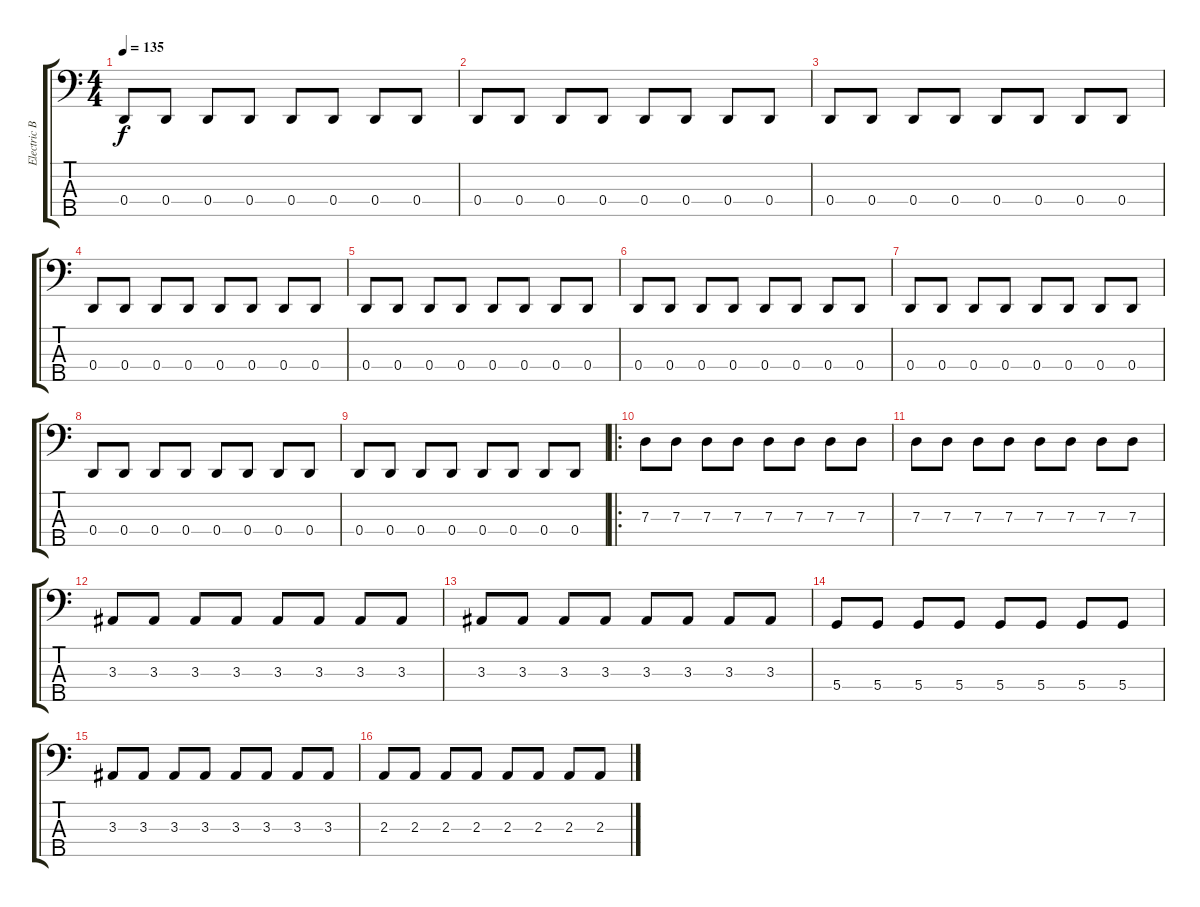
\track ("Electric Bass" "Electric B") {instrument electricbasspick}
\staff {score tabs}
\tuning (F2 C2 G1 D1 A0) {hide}
\ts (4 4)
\tempo 135
\clef f4
\ks c
0.4.8{dy f} 0.4.8 0.4.8 0.4.8 0.4.8 0.4.8 0.4.8 0.4.8 |
0.4.8 0.4.8 0.4.8 0.4.8 0.4.8 0.4.8 0.4.8 0.4.8 |
0.4.8 0.4.8 0.4.8 0.4.8 0.4.8 0.4.8 0.4.8 0.4.8 |
0.4.8 0.4.8 0.4.8 0.4.8 0.4.8 0.4.8 0.4.8 0.4.8 |
0.4.8 0.4.8 0.4.8 0.4.8 0.4.8 0.4.8 0.4.8 0.4.8 |
0.4.8 0.4.8 0.4.8 0.4.8 0.4.8 0.4.8 0.4.8 0.4.8 |
0.4.8 0.4.8 0.4.8 0.4.8 0.4.8 0.4.8 0.4.8 0.4.8 |
0.4.8 0.4.8 0.4.8 0.4.8 0.4.8 0.4.8 0.4.8 0.4.8 |
0.4.8 0.4.8 0.4.8 0.4.8 0.4.8 0.4.8 0.4.8 0.4.8 |
\ro
7.3.8 7.3.8 7.3.8 7.3.8 7.3.8 7.3.8 7.3.8 7.3.8 |
7.3.8 7.3.8 7.3.8 7.3.8 7.3.8 7.3.8 7.3.8 7.3.8 |
3.3.8 3.3.8 3.3.8 3.3.8 3.3.8 3.3.8 3.3.8 3.3.8 |
3.3.8 3.3.8 3.3.8 3.3.8 3.3.8 3.3.8 3.3.8 3.3.8 |
5.4.8 5.4.8 5.4.8 5.4.8 5.4.8 5.4.8 5.4.8 5.4.8 |
3.3.8 3.3.8 3.3.8 3.3.8 3.3.8 3.3.8 3.3.8 3.3.8 |
2.3.8 2.3.8 2.3.8 2.3.8 2.3.8 2.3.8 2.3.8 2.3.8
